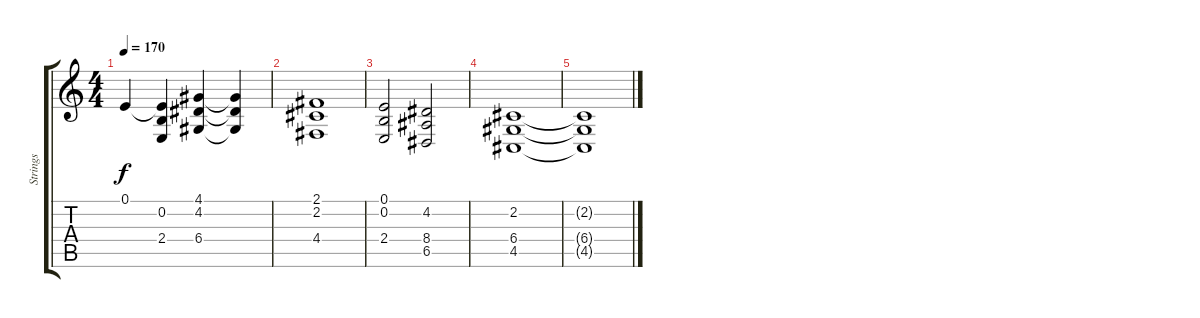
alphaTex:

\track ("Strings" "Strings") {instrument stringensemble1}
\staff {score tabs}
\tuning (E4 B3 G3 D3 A2 E2) {hide}
\ts (4 4)
\tempo 170
\clef g2
\ks c
0.1{t}.4{dy f} (0.1{t} 0.2{t} 2.4{t}).4 (4.1 4.2 6.4).4 (4.1{t} 4.2{t} 6.4{t}).4 |
(2.1 2.2 4.4).1 |
(0.1 0.2 2.4).2 (4.2 8.4 6.5).2 |
(2.2 6.4 4.5).1 |
(2.2{t} 6.4{t} 4.5{t}).1
